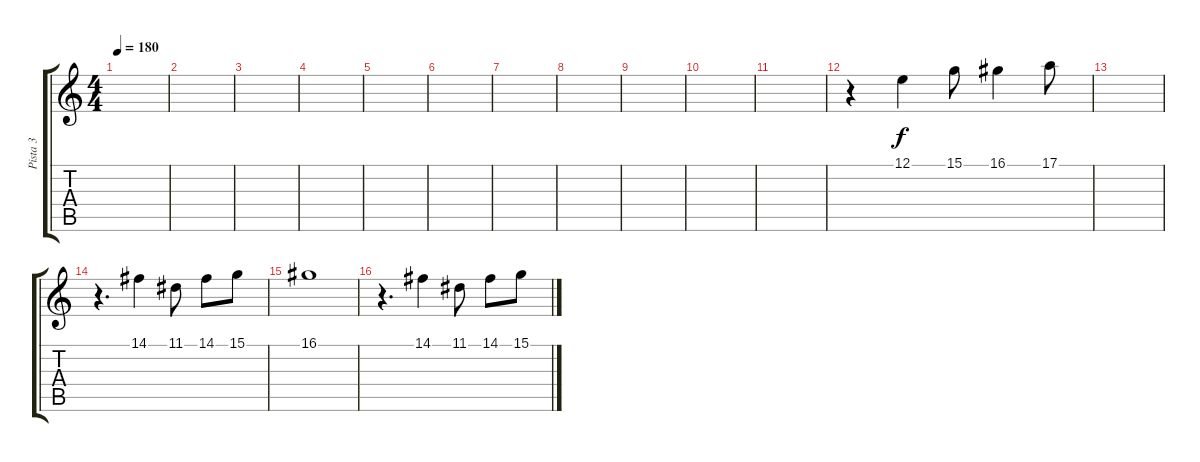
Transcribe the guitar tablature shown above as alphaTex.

\track ("Pista 3" "Pista 3") {instrument orchestrahit}
\staff {score tabs}
\tuning (E4 B3 G3 D3 A2 E2) {hide}
\ts (4 4)
\tempo 180
\clef g2
\ks c
|
|
|
|
|
|
|
|
|
|
|
r.4{volume 13} 12.1.4 15.1.8 16.1.4 17.1.8 |
|
r.4{d} 14.1.4 11.1.8 14.1.8 15.1.8 |
16.1.1 |
r.4{d} 14.1.4 11.1.8 14.1.8 15.1.8
